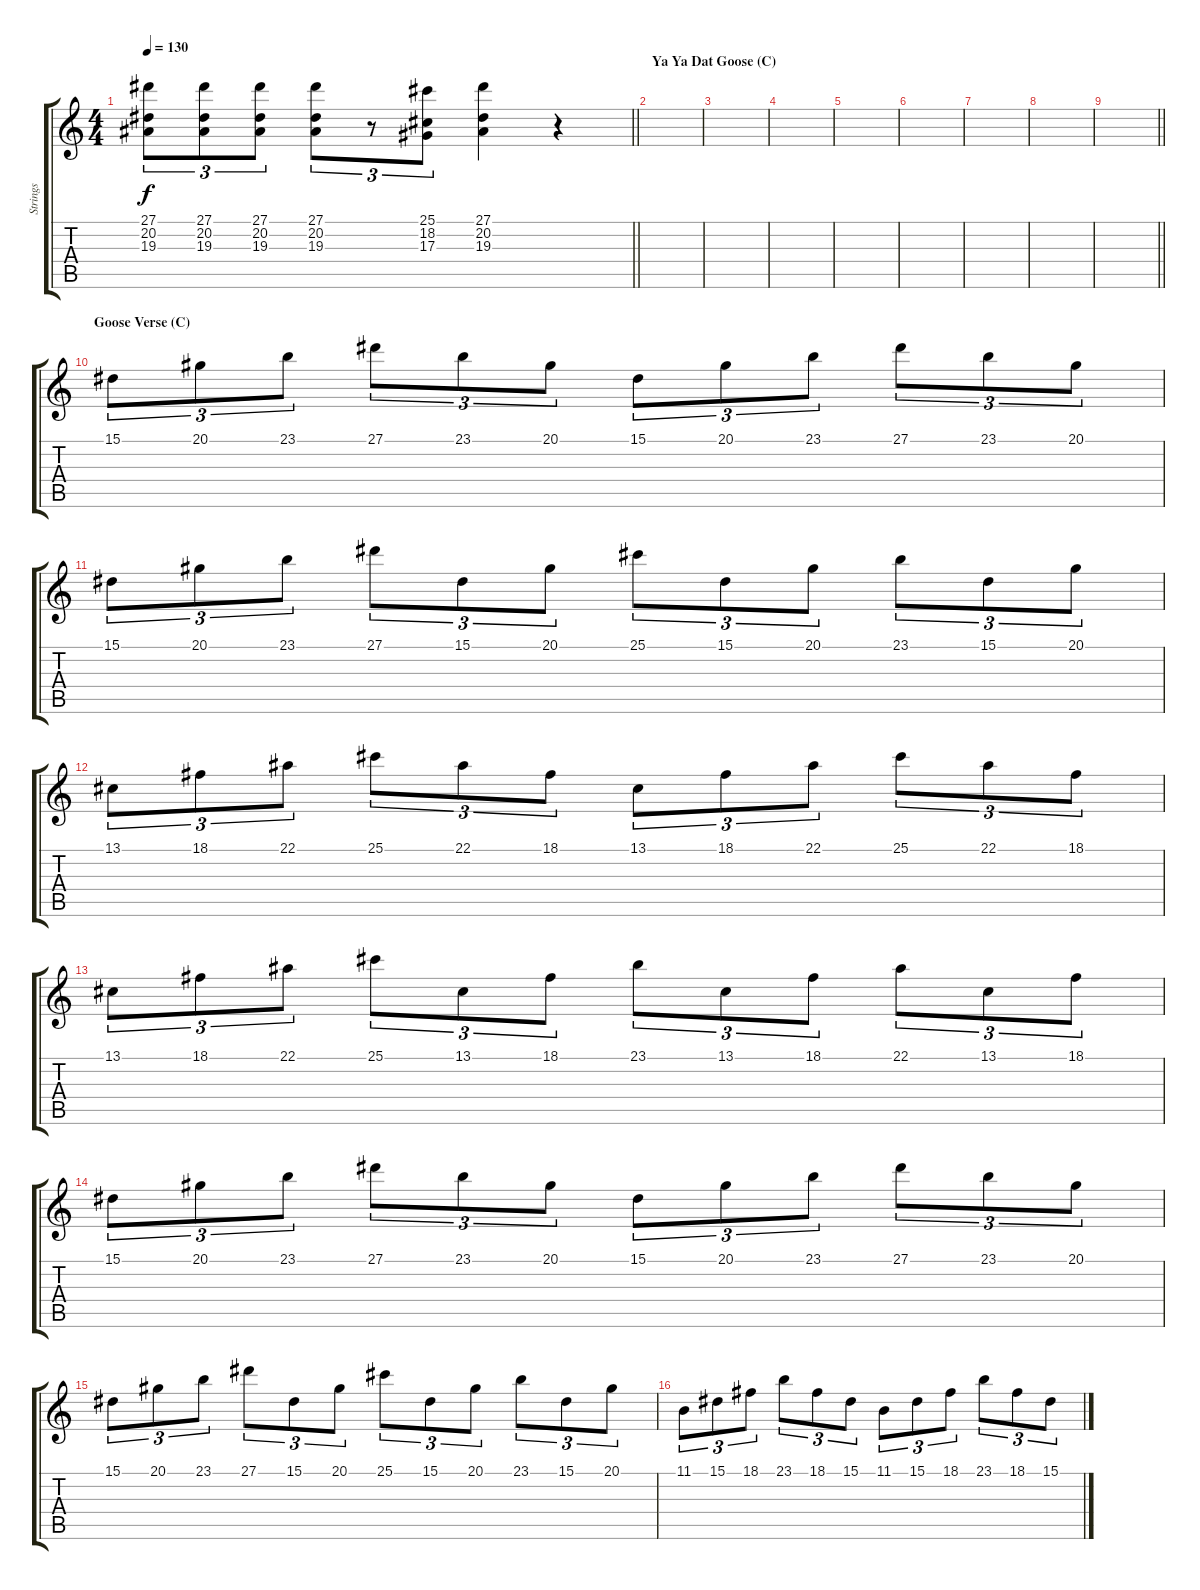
\track ("Strings" "Strings") {instrument stringensemble1}
\staff {score tabs}
\tuning (C4 G3 Eb3 Bb2 F2 C2) {hide}
\ts (4 4)
\tempo 130
\clef g2
\barLineRight lightlight
\ks c
(27.1 20.2 19.3).8{tu (3 2) dy f} (27.1 20.2 19.3).8{tu (3 2)} (27.1 20.2 19.3).8{tu (3 2)} (27.1 20.2 19.3).8{tu (3 2)} r.8{tu (3 2)} (25.1 18.2 17.3).8{tu (3 2)} (27.1 20.2 19.3).4 r.4 |
\section ("" "Ya Ya Dat Goose (C)")
|
|
|
|
|
|
|
\barLineRight lightlight
|
\section ("" "Goose Verse (C)")
15.1.8{tu (3 2)} 20.1.8{tu (3 2)} 23.1.8{tu (3 2)} 27.1.8{tu (3 2)} 23.1.8{tu (3 2)} 20.1.8{tu (3 2)} 15.1.8{tu (3 2)} 20.1.8{tu (3 2)} 23.1.8{tu (3 2)} 27.1.8{tu (3 2)} 23.1.8{tu (3 2)} 20.1.8{tu (3 2)} |
15.1.8{tu (3 2)} 20.1.8{tu (3 2)} 23.1.8{tu (3 2)} 27.1.8{tu (3 2)} 15.1.8{tu (3 2)} 20.1.8{tu (3 2)} 25.1.8{tu (3 2)} 15.1.8{tu (3 2)} 20.1.8{tu (3 2)} 23.1.8{tu (3 2)} 15.1.8{tu (3 2)} 20.1.8{tu (3 2)} |
13.1.8{tu (3 2)} 18.1.8{tu (3 2)} 22.1.8{tu (3 2)} 25.1.8{tu (3 2)} 22.1.8{tu (3 2)} 18.1.8{tu (3 2)} 13.1.8{tu (3 2)} 18.1.8{tu (3 2)} 22.1.8{tu (3 2)} 25.1.8{tu (3 2)} 22.1.8{tu (3 2)} 18.1.8{tu (3 2)} |
13.1.8{tu (3 2)} 18.1.8{tu (3 2)} 22.1.8{tu (3 2)} 25.1.8{tu (3 2)} 13.1.8{tu (3 2)} 18.1.8{tu (3 2)} 23.1.8{tu (3 2)} 13.1.8{tu (3 2)} 18.1.8{tu (3 2)} 22.1.8{tu (3 2)} 13.1.8{tu (3 2)} 18.1.8{tu (3 2)} |
15.1.8{tu (3 2)} 20.1.8{tu (3 2)} 23.1.8{tu (3 2)} 27.1.8{tu (3 2)} 23.1.8{tu (3 2)} 20.1.8{tu (3 2)} 15.1.8{tu (3 2)} 20.1.8{tu (3 2)} 23.1.8{tu (3 2)} 27.1.8{tu (3 2)} 23.1.8{tu (3 2)} 20.1.8{tu (3 2)} |
15.1.8{tu (3 2)} 20.1.8{tu (3 2)} 23.1.8{tu (3 2)} 27.1.8{tu (3 2)} 15.1.8{tu (3 2)} 20.1.8{tu (3 2)} 25.1.8{tu (3 2)} 15.1.8{tu (3 2)} 20.1.8{tu (3 2)} 23.1.8{tu (3 2)} 15.1.8{tu (3 2)} 20.1.8{tu (3 2)} |
11.1.8{tu (3 2)} 15.1.8{tu (3 2)} 18.1.8{tu (3 2)} 23.1.8{tu (3 2)} 18.1.8{tu (3 2)} 15.1.8{tu (3 2)} 11.1.8{tu (3 2)} 15.1.8{tu (3 2)} 18.1.8{tu (3 2)} 23.1.8{tu (3 2)} 18.1.8{tu (3 2)} 15.1.8{tu (3 2)}
